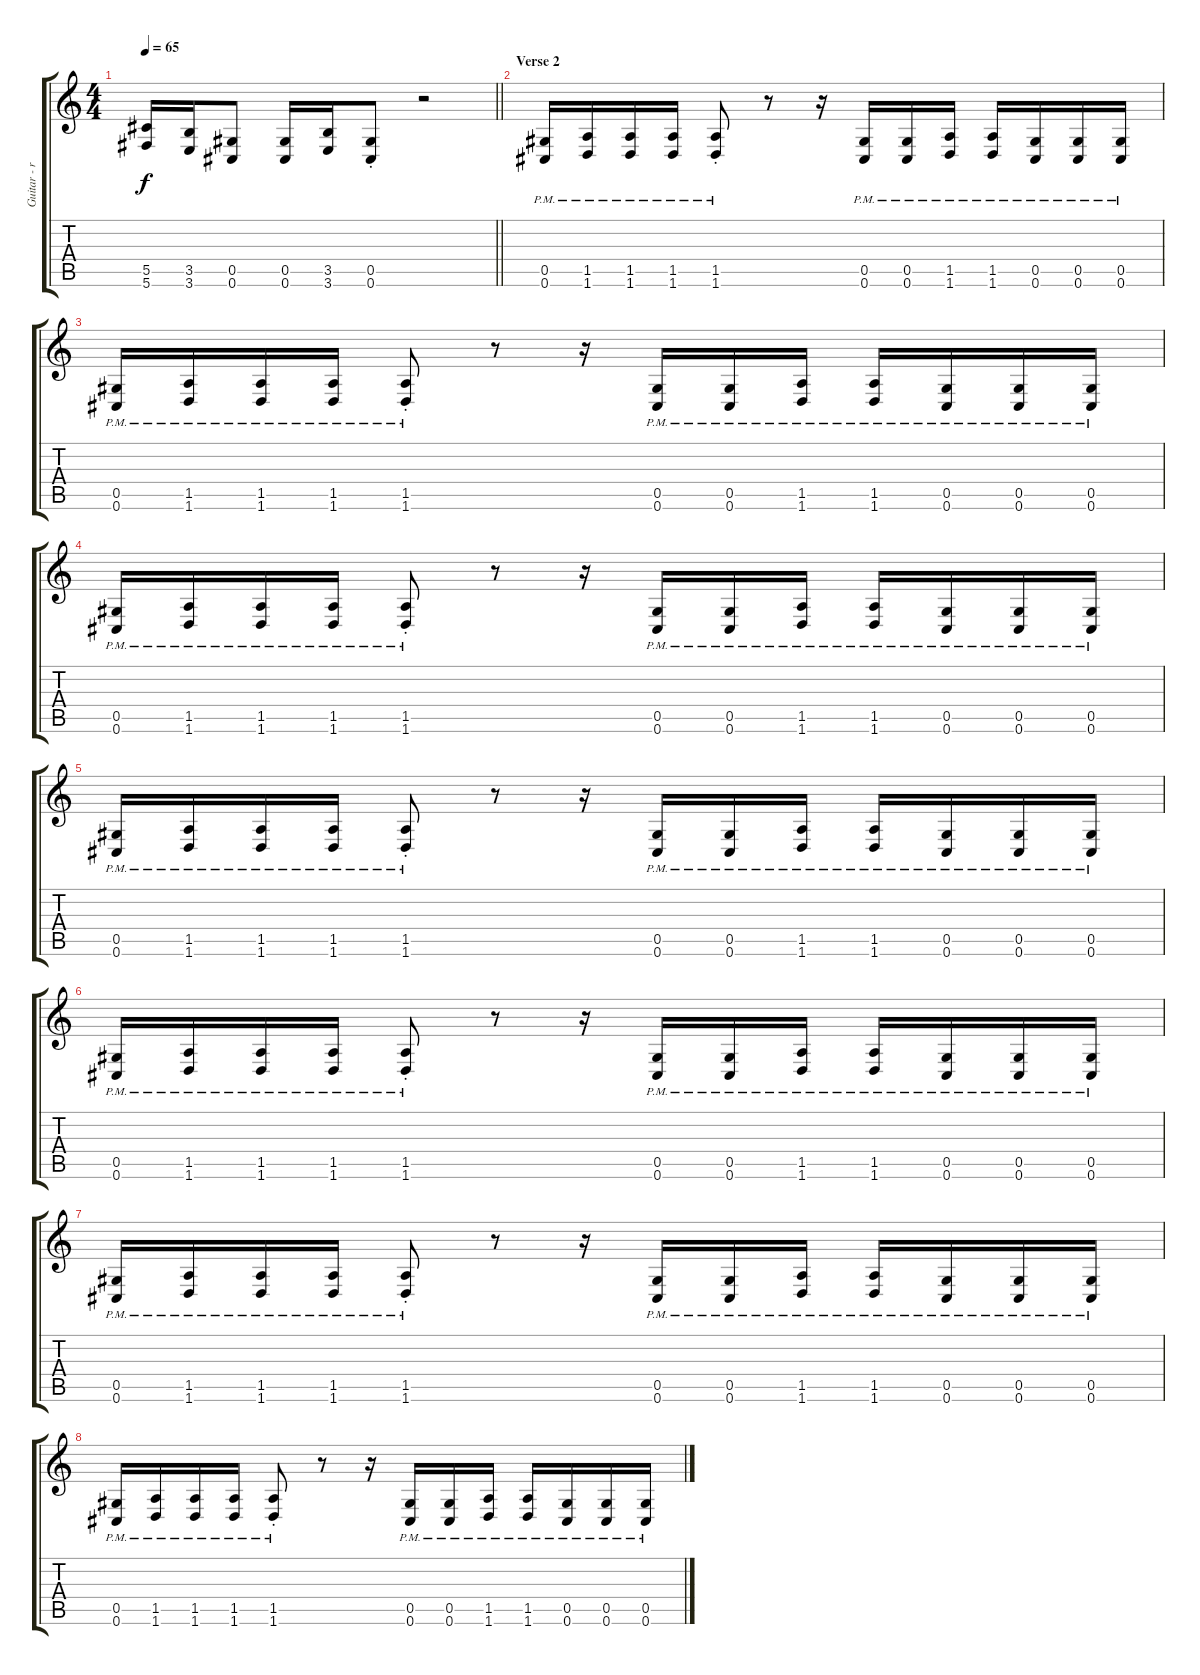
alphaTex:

\track ("Guitar - right" "Guitar - r") {instrument distortionguitar}
\staff {score tabs}
\tuning (Eb4 Bb3 Gb3 Db3 Ab2 Db2) {hide}
\ts (4 4)
\tempo 65
\clef g2
\barLineRight lightlight
\ks c
(5.5 5.6).16{dy f} (3.5 3.6).16 (0.5 0.6).8 (0.5 0.6).16 (3.5 3.6).16 (0.5{st} 0.6{st}).8 r.2 |
\section ("" "Verse 2")
(0.5{pm} 0.6{pm}).16 (1.5{pm} 1.6{pm}).16 (1.5{pm} 1.6{pm}).16 (1.5{pm} 1.6{pm}).16 (1.5{pm st} 1.6{pm st}).8 r.8 r.16 (0.5{pm} 0.6{pm}).16 (0.5{pm} 0.6{pm}).16 (1.5{pm} 1.6{pm}).16 (1.5{pm} 1.6{pm}).16 (0.5{pm} 0.6{pm}).16 (0.5{pm} 0.6{pm}).16 (0.5{pm} 0.6{pm}).16 |
(0.5{pm} 0.6{pm}).16 (1.5{pm} 1.6{pm}).16 (1.5{pm} 1.6{pm}).16 (1.5{pm} 1.6{pm}).16 (1.5{pm st} 1.6{pm st}).8 r.8 r.16 (0.5{pm} 0.6{pm}).16 (0.5{pm} 0.6{pm}).16 (1.5{pm} 1.6{pm}).16 (1.5{pm} 1.6{pm}).16 (0.5{pm} 0.6{pm}).16 (0.5{pm} 0.6{pm}).16 (0.5{pm} 0.6{pm}).16 |
(0.5{pm} 0.6{pm}).16 (1.5{pm} 1.6{pm}).16 (1.5{pm} 1.6{pm}).16 (1.5{pm} 1.6{pm}).16 (1.5{pm st} 1.6{pm st}).8 r.8 r.16 (0.5{pm} 0.6{pm}).16 (0.5{pm} 0.6{pm}).16 (1.5{pm} 1.6{pm}).16 (1.5{pm} 1.6{pm}).16 (0.5{pm} 0.6{pm}).16 (0.5{pm} 0.6{pm}).16 (0.5{pm} 0.6{pm}).16 |
(0.5{pm} 0.6{pm}).16 (1.5{pm} 1.6{pm}).16 (1.5{pm} 1.6{pm}).16 (1.5{pm} 1.6{pm}).16 (1.5{pm st} 1.6{pm st}).8 r.8 r.16 (0.5{pm} 0.6{pm}).16 (0.5{pm} 0.6{pm}).16 (1.5{pm} 1.6{pm}).16 (1.5{pm} 1.6{pm}).16 (0.5{pm} 0.6{pm}).16 (0.5{pm} 0.6{pm}).16 (0.5{pm} 0.6{pm}).16 |
(0.5{pm} 0.6{pm}).16 (1.5{pm} 1.6{pm}).16 (1.5{pm} 1.6{pm}).16 (1.5{pm} 1.6{pm}).16 (1.5{pm st} 1.6{pm st}).8 r.8 r.16 (0.5{pm} 0.6{pm}).16 (0.5{pm} 0.6{pm}).16 (1.5{pm} 1.6{pm}).16 (1.5{pm} 1.6{pm}).16 (0.5{pm} 0.6{pm}).16 (0.5{pm} 0.6{pm}).16 (0.5{pm} 0.6{pm}).16 |
(0.5{pm} 0.6{pm}).16 (1.5{pm} 1.6{pm}).16 (1.5{pm} 1.6{pm}).16 (1.5{pm} 1.6{pm}).16 (1.5{pm st} 1.6{pm st}).8 r.8 r.16 (0.5{pm} 0.6{pm}).16 (0.5{pm} 0.6{pm}).16 (1.5{pm} 1.6{pm}).16 (1.5{pm} 1.6{pm}).16 (0.5{pm} 0.6{pm}).16 (0.5{pm} 0.6{pm}).16 (0.5{pm} 0.6{pm}).16 |
(0.5{pm} 0.6{pm}).16 (1.5{pm} 1.6{pm}).16 (1.5{pm} 1.6{pm}).16 (1.5{pm} 1.6{pm}).16 (1.5{pm st} 1.6{pm st}).8 r.8 r.16 (0.5{pm} 0.6{pm}).16 (0.5{pm} 0.6{pm}).16 (1.5{pm} 1.6{pm}).16 (1.5{pm} 1.6{pm}).16 (0.5{pm} 0.6{pm}).16 (0.5{pm} 0.6{pm}).16 (0.5{pm} 0.6{pm}).16
